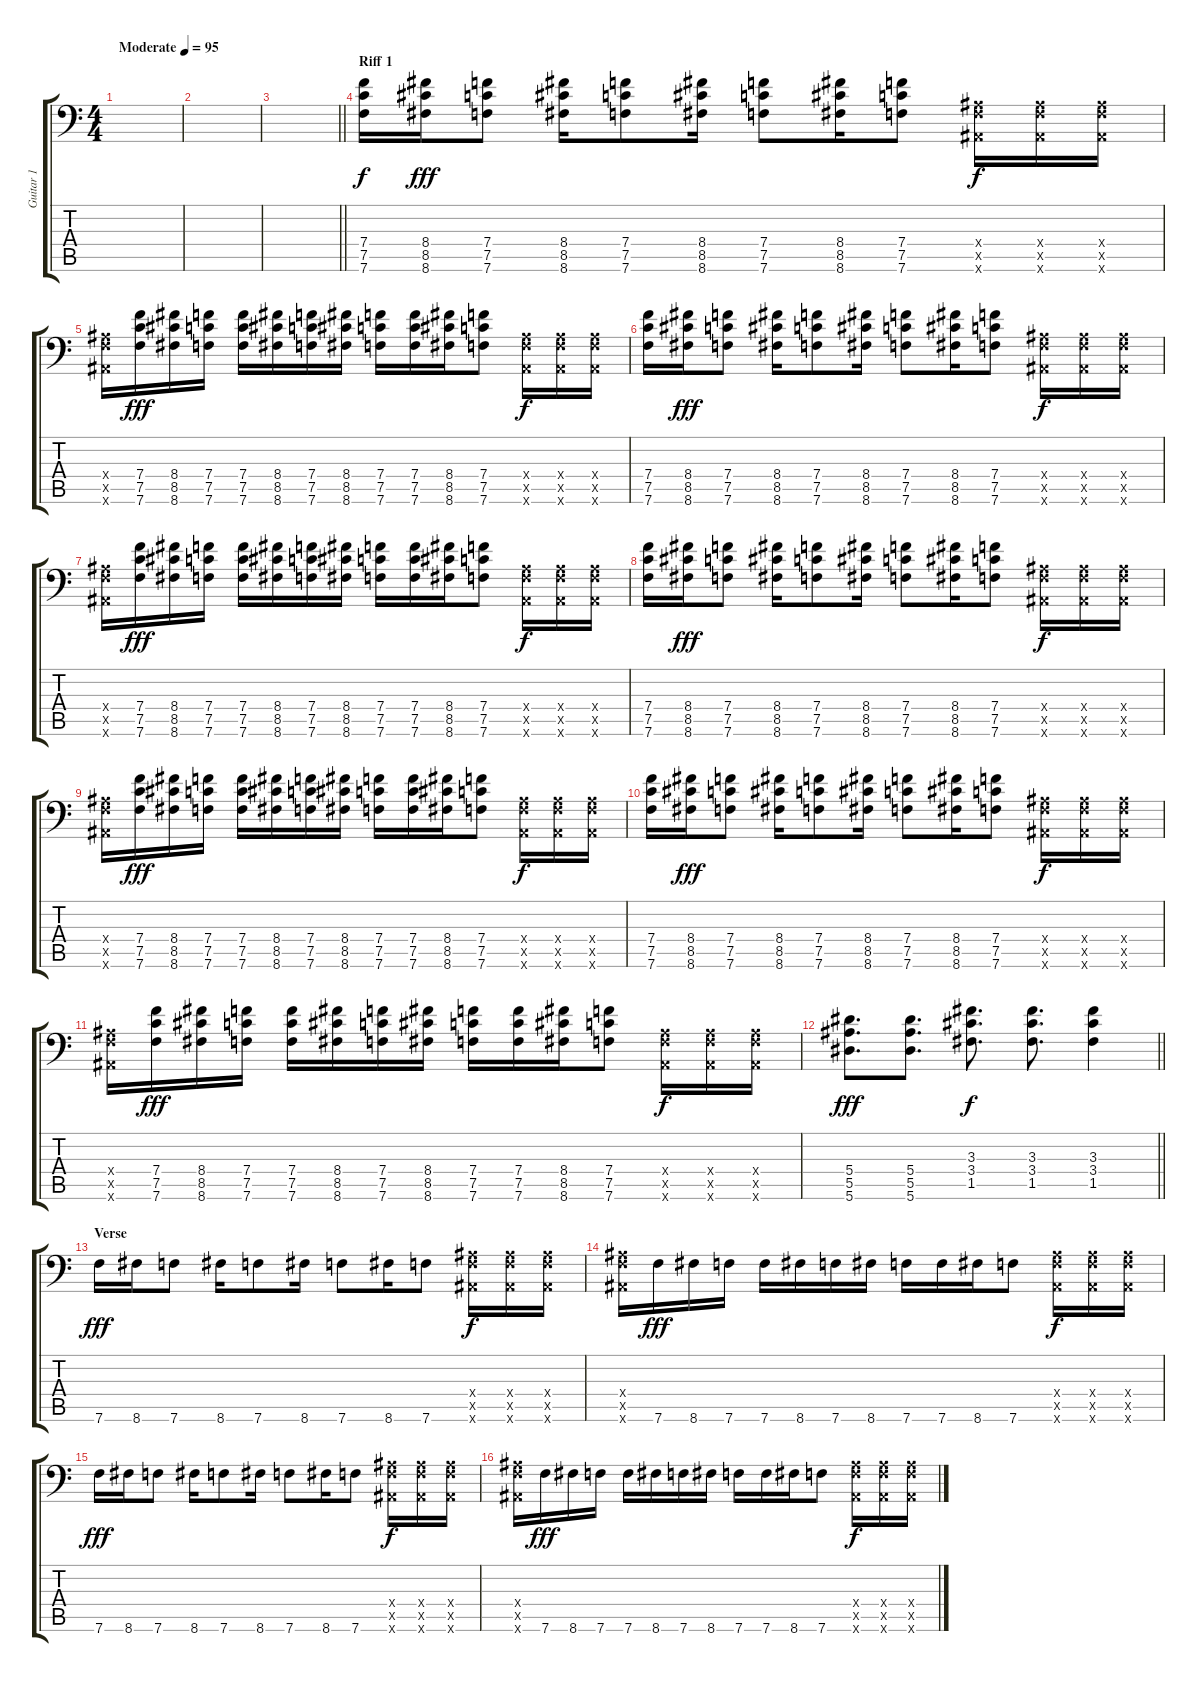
\track ("Guitar 1" "Guitar 1") {instrument distortionguitar}
\staff {score tabs}
\tuning (C4 G3 Eb3 Bb2 F2 Bb1) {hide}
\ts (4 4)
\tempo (95 "Moderate")
\clef f4
\ks c
|
|
\barLineRight lightlight
|
\section ("" "Riff 1")
(7.4 7.5 7.6).16 (8.4 8.5 8.6).16{dy fff} (7.4 7.5 7.6).8 (8.4 8.5 8.6).16 (7.4 7.5 7.6).8 (8.4 8.5 8.6).16 (7.4 7.5 7.6).8 (8.4 8.5 8.6).16 (7.4 7.5 7.6).8 (0.4{x} 0.5{x} 0.6{x}).16{dy f} (0.4{x} 0.5{x} 0.6{x}).16 (0.4{x} 0.5{x} 0.6{x}).16 |
(0.4{x} 0.5{x} 0.6{x}).16 (7.4 7.5 7.6).16{dy fff} (8.4 8.5 8.6).16 (7.4 7.5 7.6).16 (7.4 7.5 7.6).16 (8.4 8.5 8.6).16 (7.4 7.5 7.6).16 (8.4 8.5 8.6).16 (7.4 7.5 7.6).16 (7.4 7.5 7.6).16 (8.4 8.5 8.6).16 (7.4 7.5 7.6).8 (0.4{x} 0.5{x} 0.6{x}).16{dy f} (0.4{x} 0.5{x} 0.6{x}).16 (0.4{x} 0.5{x} 0.6{x}).16 |
(7.4 7.5 7.6).16 (8.4 8.5 8.6).16{dy fff} (7.4 7.5 7.6).8 (8.4 8.5 8.6).16 (7.4 7.5 7.6).8 (8.4 8.5 8.6).16 (7.4 7.5 7.6).8 (8.4 8.5 8.6).16 (7.4 7.5 7.6).8 (0.4{x} 0.5{x} 0.6{x}).16{dy f} (0.4{x} 0.5{x} 0.6{x}).16 (0.4{x} 0.5{x} 0.6{x}).16 |
(0.4{x} 0.5{x} 0.6{x}).16 (7.4 7.5 7.6).16{dy fff} (8.4 8.5 8.6).16 (7.4 7.5 7.6).16 (7.4 7.5 7.6).16 (8.4 8.5 8.6).16 (7.4 7.5 7.6).16 (8.4 8.5 8.6).16 (7.4 7.5 7.6).16 (7.4 7.5 7.6).16 (8.4 8.5 8.6).16 (7.4 7.5 7.6).8 (0.4{x} 0.5{x} 0.6{x}).16{dy f} (0.4{x} 0.5{x} 0.6{x}).16 (0.4{x} 0.5{x} 0.6{x}).16 |
(7.4 7.5 7.6).16 (8.4 8.5 8.6).16{dy fff} (7.4 7.5 7.6).8 (8.4 8.5 8.6).16 (7.4 7.5 7.6).8 (8.4 8.5 8.6).16 (7.4 7.5 7.6).8 (8.4 8.5 8.6).16 (7.4 7.5 7.6).8 (0.4{x} 0.5{x} 0.6{x}).16{dy f} (0.4{x} 0.5{x} 0.6{x}).16 (0.4{x} 0.5{x} 0.6{x}).16 |
(0.4{x} 0.5{x} 0.6{x}).16 (7.4 7.5 7.6).16{dy fff} (8.4 8.5 8.6).16 (7.4 7.5 7.6).16 (7.4 7.5 7.6).16 (8.4 8.5 8.6).16 (7.4 7.5 7.6).16 (8.4 8.5 8.6).16 (7.4 7.5 7.6).16 (7.4 7.5 7.6).16 (8.4 8.5 8.6).16 (7.4 7.5 7.6).8 (0.4{x} 0.5{x} 0.6{x}).16{dy f} (0.4{x} 0.5{x} 0.6{x}).16 (0.4{x} 0.5{x} 0.6{x}).16 |
(7.4 7.5 7.6).16 (8.4 8.5 8.6).16{dy fff} (7.4 7.5 7.6).8 (8.4 8.5 8.6).16 (7.4 7.5 7.6).8 (8.4 8.5 8.6).16 (7.4 7.5 7.6).8 (8.4 8.5 8.6).16 (7.4 7.5 7.6).8 (0.4{x} 0.5{x} 0.6{x}).16{dy f} (0.4{x} 0.5{x} 0.6{x}).16 (0.4{x} 0.5{x} 0.6{x}).16 |
(0.4{x} 0.5{x} 0.6{x}).16 (7.4 7.5 7.6).16{dy fff} (8.4 8.5 8.6).16 (7.4 7.5 7.6).16 (7.4 7.5 7.6).16 (8.4 8.5 8.6).16 (7.4 7.5 7.6).16 (8.4 8.5 8.6).16 (7.4 7.5 7.6).16 (7.4 7.5 7.6).16 (8.4 8.5 8.6).16 (7.4 7.5 7.6).8 (0.4{x} 0.5{x} 0.6{x}).16{dy f} (0.4{x} 0.5{x} 0.6{x}).16 (0.4{x} 0.5{x} 0.6{x}).16 |
\barLineRight lightlight
(5.4 5.5 5.6).8{d dy fff instrument distortionguitar} (5.4 5.5 5.6).8{d} (3.3 3.4 1.5).8{d dy f} (3.3 3.4 1.5).8{d} (3.3 3.4 1.5).4 |
\section ("" "Verse")
7.6.16{dy fff} 8.6.16 7.6.8 8.6.16 7.6.8 8.6.16 7.6.8 8.6.16 7.6.8 (0.4{x} 0.5{x} 0.6{x}).16{dy f} (0.4{x} 0.5{x} 0.6{x}).16 (0.4{x} 0.5{x} 0.6{x}).16 |
(0.4{x} 0.5{x} 0.6{x}).16 7.6.16{dy fff} 8.6.16 7.6.16 7.6.16 8.6.16 7.6.16 8.6.16 7.6.16 7.6.16 8.6.16 7.6.8 (0.4{x} 0.5{x} 0.6{x}).16{dy f} (0.4{x} 0.5{x} 0.6{x}).16 (0.4{x} 0.5{x} 0.6{x}).16 |
7.6.16{dy fff} 8.6.16 7.6.8 8.6.16 7.6.8 8.6.16 7.6.8 8.6.16 7.6.8 (0.4{x} 0.5{x} 0.6{x}).16{dy f} (0.4{x} 0.5{x} 0.6{x}).16 (0.4{x} 0.5{x} 0.6{x}).16 |
(0.4{x} 0.5{x} 0.6{x}).16 7.6.16{dy fff} 8.6.16 7.6.16 7.6.16 8.6.16 7.6.16 8.6.16 7.6.16 7.6.16 8.6.16 7.6.8 (0.4{x} 0.5{x} 0.6{x}).16{dy f} (0.4{x} 0.5{x} 0.6{x}).16 (0.4{x} 0.5{x} 0.6{x}).16
